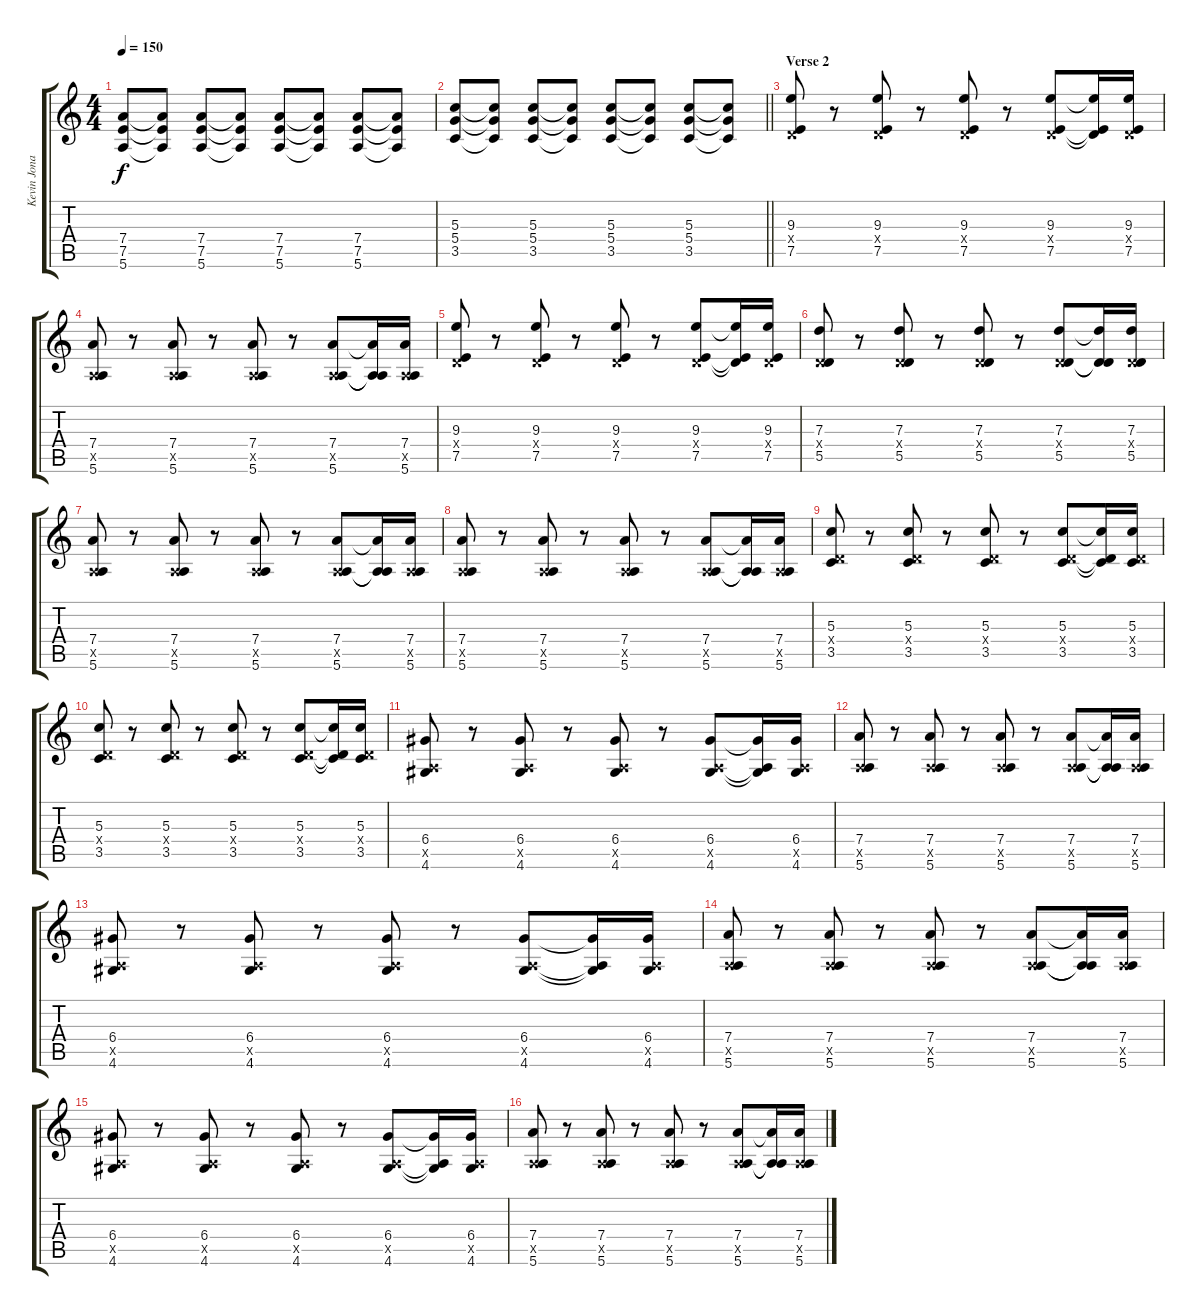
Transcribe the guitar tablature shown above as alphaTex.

\track ("Kevin Jonas" "Kevin Jona") {instrument distortionguitar}
\staff {score tabs}
\tuning (E4 B3 G3 D3 A2 E2) {hide}
\ts (4 4)
\tempo 150
\clef g2
\ks c
(7.4 7.5 5.6).8{dy f} (7.4{t} 7.5{t} 5.6{t}).8 (7.4 7.5 5.6).8 (7.4{t} 7.5{t} 5.6{t}).8 (7.4 7.5 5.6).8 (7.4{t} 7.5{t} 5.6{t}).8 (7.4 7.5 5.6).8 (7.4{t} 7.5{t} 5.6{t}).8 |
\barLineRight lightlight
(5.3 5.4 3.5).8 (5.3{t} 5.4{t} 3.5{t}).8 (5.3 5.4 3.5).8 (5.3{t} 5.4{t} 3.5{t}).8 (5.3 5.4 3.5).8 (5.3{t} 5.4{t} 3.5{t}).8 (5.3 5.4 3.5).8 (5.3{t} 5.4{t} 3.5{t}).8 |
\section ("" "Verse 2")
(9.3 0.4{x} 7.5).8 r.8 (9.3 0.4{x} 7.5).8 r.8 (9.3 0.4{x} 7.5).8 r.8 (9.3 0.4{x} 7.5).8 (9.3{t} 0.4{t} 7.5{t}).16 (9.3 0.4{x} 7.5).16 |
(7.4 0.5{x} 5.6).8 r.8 (7.4 0.5{x} 5.6).8 r.8 (7.4 0.5{x} 5.6).8 r.8 (7.4 0.5{x} 5.6).8 (7.4{t} 0.5{t} 5.6{t}).16 (7.4 0.5{x} 5.6).16 |
(9.3 0.4{x} 7.5).8 r.8 (9.3 0.4{x} 7.5).8 r.8 (9.3 0.4{x} 7.5).8 r.8 (9.3 0.4{x} 7.5).8 (9.3{t} 0.4{t} 7.5{t}).16 (9.3 0.4{x} 7.5).16 |
(7.3 0.4{x} 5.5).8 r.8 (7.3 0.4{x} 5.5).8 r.8 (7.3 0.4{x} 5.5).8 r.8 (7.3 0.4{x} 5.5).8 (7.3{t} 0.4{t} 5.5{t}).16 (7.3 0.4{x} 5.5).16 |
(7.4 0.5{x} 5.6).8 r.8 (7.4 0.5{x} 5.6).8 r.8 (7.4 0.5{x} 5.6).8 r.8 (7.4 0.5{x} 5.6).8 (7.4{t} 0.5{t} 5.6{t}).16 (7.4 0.5{x} 5.6).16 |
(7.4 0.5{x} 5.6).8 r.8 (7.4 0.5{x} 5.6).8 r.8 (7.4 0.5{x} 5.6).8 r.8 (7.4 0.5{x} 5.6).8 (7.4{t} 0.5{t} 5.6{t}).16 (7.4 0.5{x} 5.6).16 |
(5.3 0.4{x} 3.5).8 r.8 (5.3 0.4{x} 3.5).8 r.8 (5.3 0.4{x} 3.5).8 r.8 (5.3 0.4{x} 3.5).8 (5.3{t} 0.4{t} 3.5{t}).16 (5.3 0.4{x} 3.5).16 |
(5.3 0.4{x} 3.5).8 r.8 (5.3 0.4{x} 3.5).8 r.8 (5.3 0.4{x} 3.5).8 r.8 (5.3 0.4{x} 3.5).8 (5.3{t} 0.4{t} 3.5{t}).16 (5.3 0.4{x} 3.5).16 |
(6.4 0.5{x} 4.6).8 r.8 (6.4 0.5{x} 4.6).8 r.8 (6.4 0.5{x} 4.6).8 r.8 (6.4 0.5{x} 4.6).8 (6.4{t} 0.5{t} 4.6{t}).16 (6.4 0.5{x} 4.6).16 |
(7.4 0.5{x} 5.6).8 r.8 (7.4 0.5{x} 5.6).8 r.8 (7.4 0.5{x} 5.6).8 r.8 (7.4 0.5{x} 5.6).8 (7.4{t} 0.5{t} 5.6{t}).16 (7.4 0.5{x} 5.6).16 |
(6.4 0.5{x} 4.6).8 r.8 (6.4 0.5{x} 4.6).8 r.8 (6.4 0.5{x} 4.6).8 r.8 (6.4 0.5{x} 4.6).8 (6.4{t} 0.5{t} 4.6{t}).16 (6.4 0.5{x} 4.6).16 |
(7.4 0.5{x} 5.6).8 r.8 (7.4 0.5{x} 5.6).8 r.8 (7.4 0.5{x} 5.6).8 r.8 (7.4 0.5{x} 5.6).8 (7.4{t} 0.5{t} 5.6{t}).16 (7.4 0.5{x} 5.6).16 |
(6.4 0.5{x} 4.6).8 r.8 (6.4 0.5{x} 4.6).8 r.8 (6.4 0.5{x} 4.6).8 r.8 (6.4 0.5{x} 4.6).8 (6.4{t} 0.5{t} 4.6{t}).16 (6.4 0.5{x} 4.6).16 |
(7.4 0.5{x} 5.6).8 r.8 (7.4 0.5{x} 5.6).8 r.8 (7.4 0.5{x} 5.6).8 r.8 (7.4 0.5{x} 5.6).8 (7.4{t} 0.5{t} 5.6{t}).16 (7.4 0.5{x} 5.6).16
